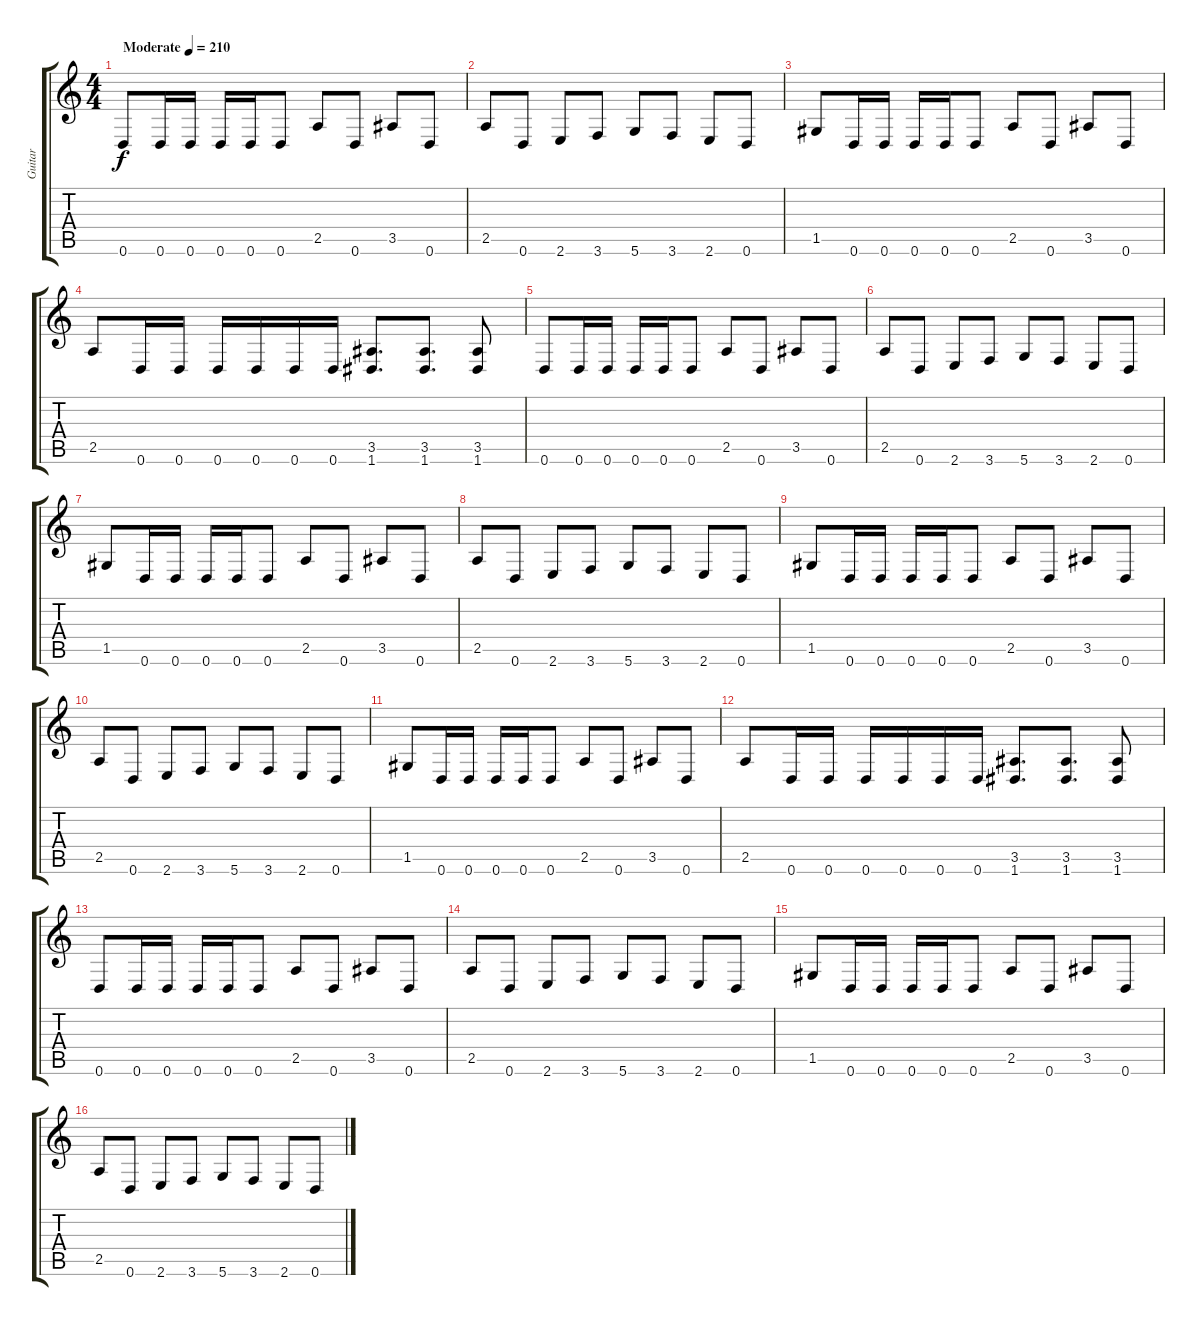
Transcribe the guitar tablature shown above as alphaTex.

\track ("Guitar" "Guitar") {instrument distortionguitar}
\staff {score tabs}
\tuning (D4 A3 F3 C3 G2 D2) {hide}
\ts (4 4)
\section ("" "")
\tempo (210 "Moderate")
\clef g2
\ks c
0.6.8{dy f instrument distortionguitar} 0.6.16 0.6.16 0.6.16 0.6.16 0.6.8 2.5.8 0.6.8 3.5.8 0.6.8 |
2.5.8 0.6.8 2.6.8 3.6.8 5.6.8 3.6.8 2.6.8 0.6.8 |
1.5.8 0.6.16 0.6.16 0.6.16 0.6.16 0.6.8 2.5.8 0.6.8 3.5.8 0.6.8 |
2.5.8 0.6.16 0.6.16 0.6.16 0.6.16 0.6.16 0.6.16 (3.5 1.6).8{d} (3.5 1.6).8{d} (3.5 1.6).8 |
0.6.8 0.6.16 0.6.16 0.6.16 0.6.16 0.6.8 2.5.8 0.6.8 3.5.8 0.6.8 |
2.5.8 0.6.8 2.6.8 3.6.8 5.6.8 3.6.8 2.6.8 0.6.8 |
1.5.8 0.6.16 0.6.16 0.6.16 0.6.16 0.6.8 2.5.8 0.6.8 3.5.8 0.6.8 |
2.5.8 0.6.8 2.6.8 3.6.8 5.6.8 3.6.8 2.6.8 0.6.8 |
1.5.8 0.6.16 0.6.16 0.6.16 0.6.16 0.6.8 2.5.8 0.6.8 3.5.8 0.6.8 |
2.5.8 0.6.8 2.6.8 3.6.8 5.6.8 3.6.8 2.6.8 0.6.8 |
1.5.8 0.6.16 0.6.16 0.6.16 0.6.16 0.6.8 2.5.8 0.6.8 3.5.8 0.6.8 |
2.5.8 0.6.16 0.6.16 0.6.16 0.6.16 0.6.16 0.6.16 (3.5 1.6).8{d} (3.5 1.6).8{d} (3.5 1.6).8 |
0.6.8 0.6.16 0.6.16 0.6.16 0.6.16 0.6.8 2.5.8 0.6.8 3.5.8 0.6.8 |
2.5.8 0.6.8 2.6.8 3.6.8 5.6.8 3.6.8 2.6.8 0.6.8 |
1.5.8 0.6.16 0.6.16 0.6.16 0.6.16 0.6.8 2.5.8 0.6.8 3.5.8 0.6.8 |
2.5.8 0.6.8 2.6.8 3.6.8 5.6.8 3.6.8 2.6.8 0.6.8
